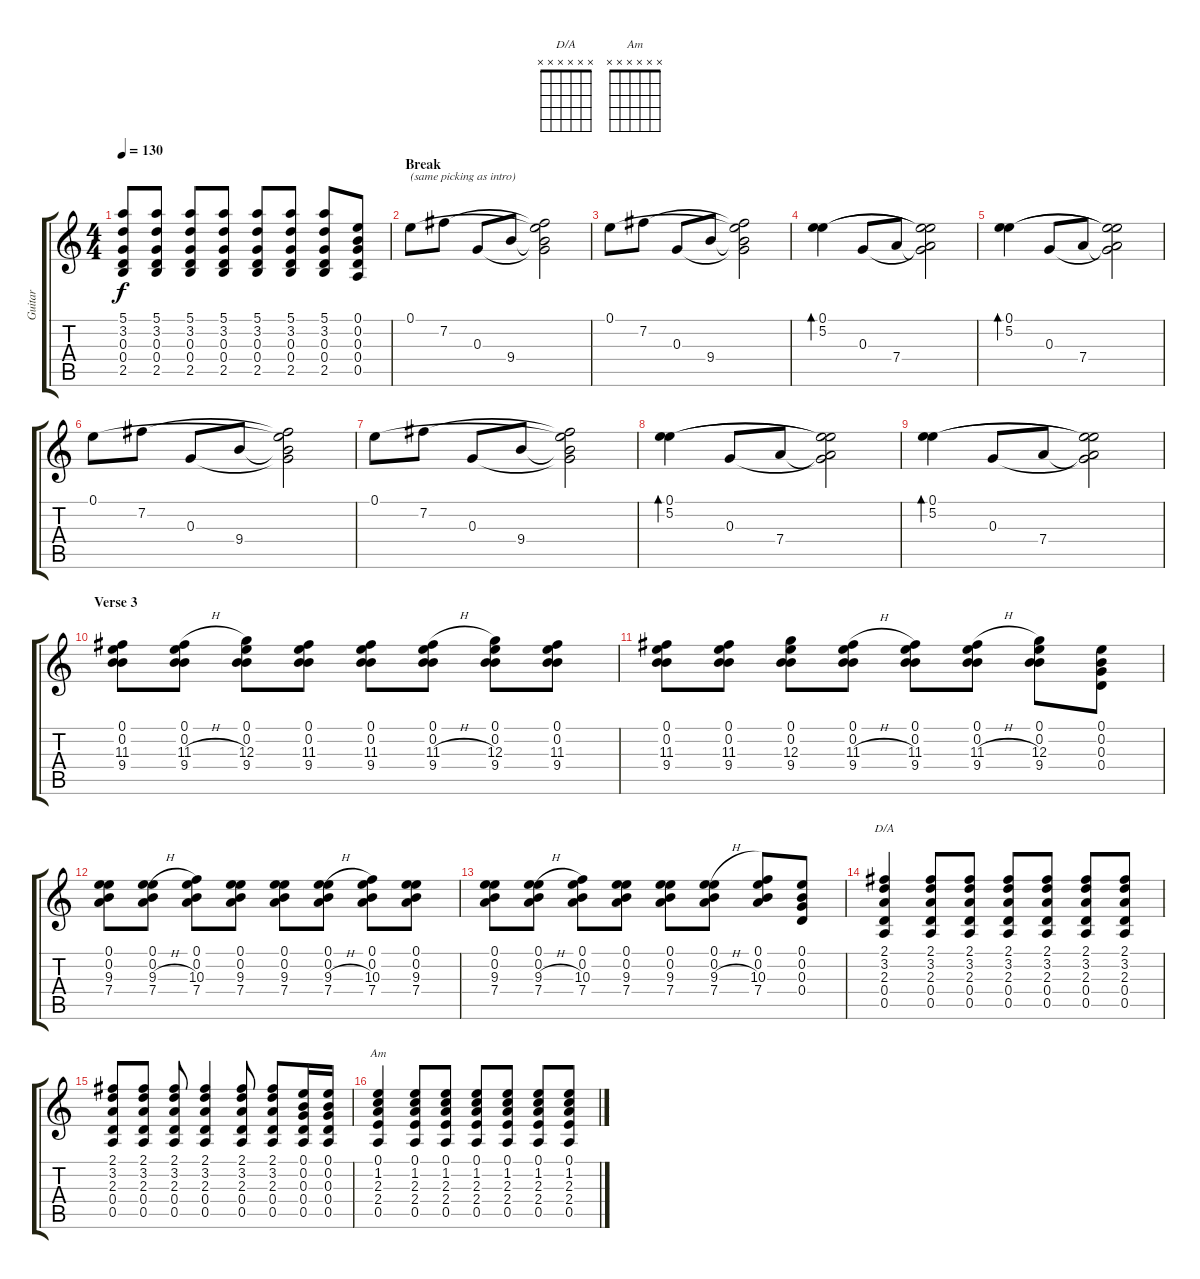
\track ("Guitar" "Guitar") {instrument distortionguitar}
\staff {score tabs}
\tuning (E4 B3 G3 D3 A2 E2) {hide}
\chord ("D/A" x x x x x x) {firstfret 0}
\chord ("Am" x x x x x x) {firstfret 0}
\ts (4 4)
\tempo 130
\clef g2
\ks c
(5.1 3.2 0.3 0.4 2.5).8{dy f} (5.1 3.2 0.3 0.4 2.5).8 (5.1 3.2 0.3 0.4 2.5).8 (5.1 3.2 0.3 0.4 2.5).8 (5.1 3.2 0.3 0.4 2.5).8 (5.1 3.2 0.3 0.4 2.5).8 (5.1 3.2 0.3 0.4 2.5).8 (0.1 0.2 0.3 0.4 0.5).8 |
\section ("" "Break")
0.1.8{txt "(same picking as intro)"} 7.2.8 0.3.8 9.4.8 (0.1{t} 7.2{t} 0.3{t} 9.4{t}).2 |
0.1.8 7.2.8 0.3.8 9.4.8 (0.1{t} 7.2{t} 0.3{t} 9.4{t}).2 |
(0.1 5.2).4{bd 240} 0.3.8 7.4.8 (0.1{t} 5.2{t} 0.3{t} 7.4{t}).2 |
(0.1 5.2).4{bd 240} 0.3.8 7.4.8 (0.1{t} 5.2{t} 0.3{t} 7.4{t}).2 |
0.1.8 7.2.8 0.3.8 9.4.8 (0.1{t} 7.2{t} 0.3{t} 9.4{t}).2 |
0.1.8 7.2.8 0.3.8 9.4.8 (0.1{t} 7.2{t} 0.3{t} 9.4{t}).2 |
(0.1 5.2).4{bd 240} 0.3.8 7.4.8 (0.1{t} 5.2{t} 0.3{t} 7.4{t}).2 |
(0.1 5.2).4{bd 240} 0.3.8 7.4.8 (0.1{t} 5.2{t} 0.3{t} 7.4{t}).2 |
\section ("" "Verse 3")
(0.1 0.2 11.3 9.4).8 (0.1 0.2 11.3{h} 9.4).8 (0.1 0.2 12.3 9.4).8 (0.1 0.2 11.3 9.4).8 (0.1 0.2 11.3 9.4).8 (0.1 0.2 11.3{h} 9.4).8 (0.1 0.2 12.3 9.4).8 (0.1 0.2 11.3 9.4).8 |
(0.1 0.2 11.3 9.4).8 (0.1 0.2 11.3 9.4).8 (0.1 0.2 12.3 9.4).8 (0.1 0.2 11.3{h} 9.4).8 (0.1 0.2 11.3 9.4).8 (0.1 0.2 11.3{h} 9.4).8 (0.1 0.2 12.3 9.4).8 (0.1 0.2 0.3 0.4).8 |
(0.1 0.2 9.3 7.4).8 (0.1 0.2 9.3{h} 7.4).8 (0.1 0.2 10.3 7.4).8 (0.1 0.2 9.3 7.4).8 (0.1 0.2 9.3 7.4).8 (0.1 0.2 9.3{h} 7.4).8 (0.1 0.2 10.3 7.4).8 (0.1 0.2 9.3 7.4).8 |
(0.1 0.2 9.3 7.4).8 (0.1 0.2 9.3{h} 7.4).8 (0.1 0.2 10.3 7.4).8 (0.1 0.2 9.3 7.4).8 (0.1 0.2 9.3 7.4).8 (0.1 0.2 9.3{h} 7.4).8 (0.1 0.2 10.3 7.4).8 (0.1 0.2 0.3 0.4).8 |
(2.1 3.2 2.3 0.4 0.5).4{ch "D/A"} (2.1 3.2 2.3 0.4 0.5).8 (2.1 3.2 2.3 0.4 0.5).8 (2.1 3.2 2.3 0.4 0.5).8 (2.1 3.2 2.3 0.4 0.5).8 (2.1 3.2 2.3 0.4 0.5).8 (2.1 3.2 2.3 0.4 0.5).8 |
(2.1 3.2 2.3 0.4 0.5).8 (2.1 3.2 2.3 0.4 0.5).8 (2.1 3.2 2.3 0.4 0.5).8 (2.1 3.2 2.3 0.4 0.5).4 (2.1 3.2 2.3 0.4 0.5).8 (2.1 3.2 2.3 0.4 0.5).8 (0.1 0.2 0.3 0.4 0.5).16 (0.1 0.2 0.3 0.4 0.5).16 |
(0.1 1.2 2.3 2.4 0.5).4{ch "Am"} (0.1 1.2 2.3 2.4 0.5).8 (0.1 1.2 2.3 2.4 0.5).8 (0.1 1.2 2.3 2.4 0.5).8 (0.1 1.2 2.3 2.4 0.5).8 (0.1 1.2 2.3 2.4 0.5).8 (0.1 1.2 2.3 2.4 0.5).8
